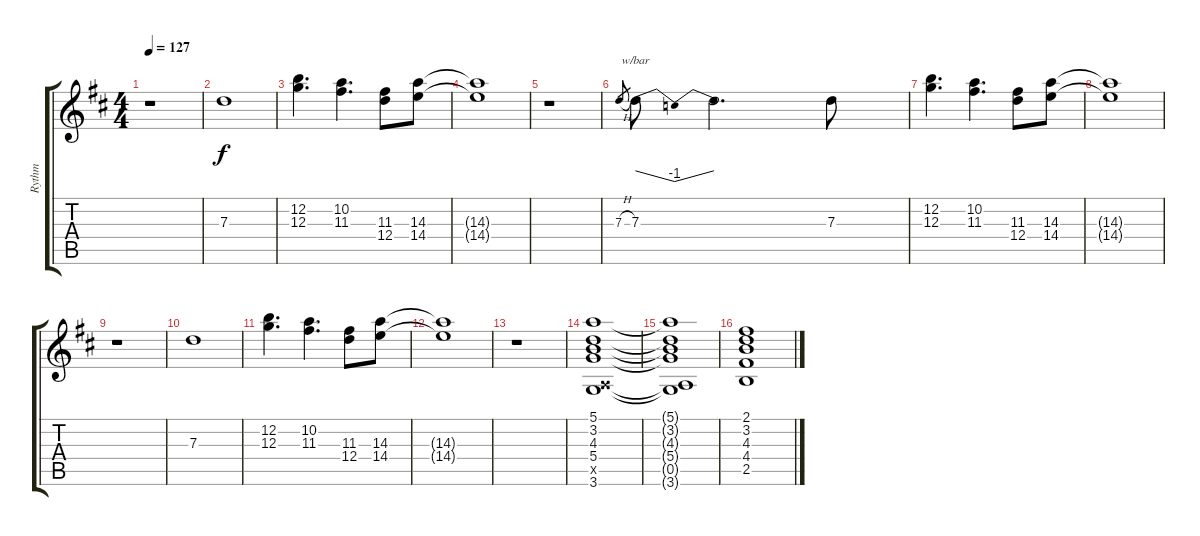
\track ("Rythm" "Rythm") {instrument electricguitarclean}
\staff {score tabs}
\tuning (E4 B3 G3 D3 A2 E2) {hide}
\ts (4 4)
\tempo 127
\clef g2
\ks d
r.1{dy f} |
7.3.1 |
(12.2 12.3).4{d} (10.2 11.3).4{d} (11.3 12.4).8 (14.3 14.4).8 |
(14.3{t} 14.4{t}).1 |
r.1 |
7.3{h}.8{gr} 7.3.8{tbe (dip default 0 0 30 -4 60 0)} 7.3{t}.2{d} 7.3.8 |
(12.2 12.3).4{d} (10.2 11.3).4{d} (11.3 12.4).8 (14.3 14.4).8 |
(14.3{t} 14.4{t}).1 |
r.1 |
7.3.1 |
(12.2 12.3).4{d} (10.2 11.3).4{d} (11.3 12.4).8 (14.3 14.4).8 |
(14.3{t} 14.4{t}).1 |
r.1 |
(5.1 3.2 4.3 5.4 0.5{x} 3.6).1{instrument electricguitarclean} |
(5.1{t} 3.2{t} 4.3{t} 5.4{t} 0.5{t} 3.6{t}).1 |
(2.1 3.2 4.3 4.4 2.5).1
